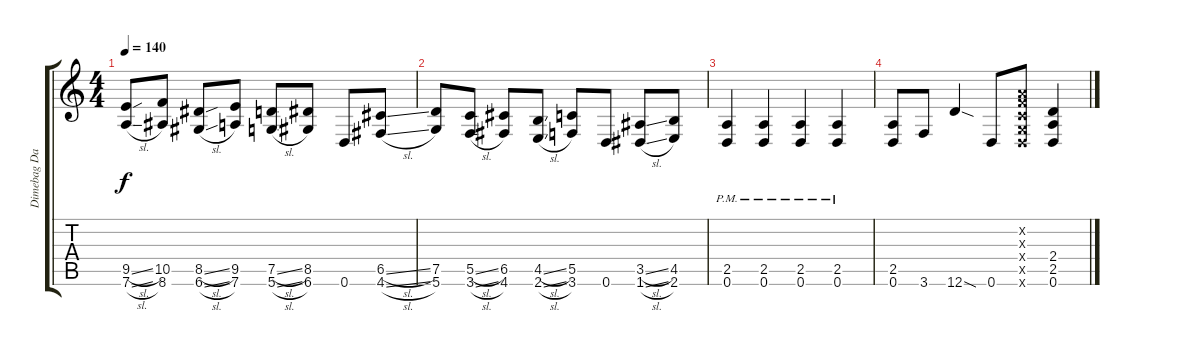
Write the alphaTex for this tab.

\track ("Dimebag Darrell" "Dimebag Da") {instrument overdrivenguitar}
\staff {score tabs}
\tuning (D4 A3 F3 C3 G2 D2) {hide}
\ts (4 4)
\tempo 140
\clef g2
\ks c
(9.5{sl} 7.6{sl}).8{dy f} (10.5 8.6).8 (8.5{sl} 6.6{sl}).8 (9.5 7.6).8 (7.5{sl} 5.6{sl}).8 (8.5 6.6).8 0.6.8 (6.5{sl} 4.6{sl}).8 |
(7.5 5.6).8 (5.5{sl} 3.6{sl}).8 (6.5 4.6).8 (4.5{sl} 2.6{sl}).8 (5.5 3.6).8 0.6.8 (3.5{sl} 1.6{sl}).8 (4.5 2.6).8 |
(2.5{pm} 0.6{pm}).4 (2.5{pm} 0.6{pm}).4 (2.5{pm} 0.6{pm}).4 (2.5{pm} 0.6{pm}).4 |
(2.5 0.6).8 3.6.8 12.6{sod}.4 0.6.8 (0.2{x} 0.3{x} 0.4{x} 0.5{x} 0.6{x}).8 (2.4 2.5 0.6).4
